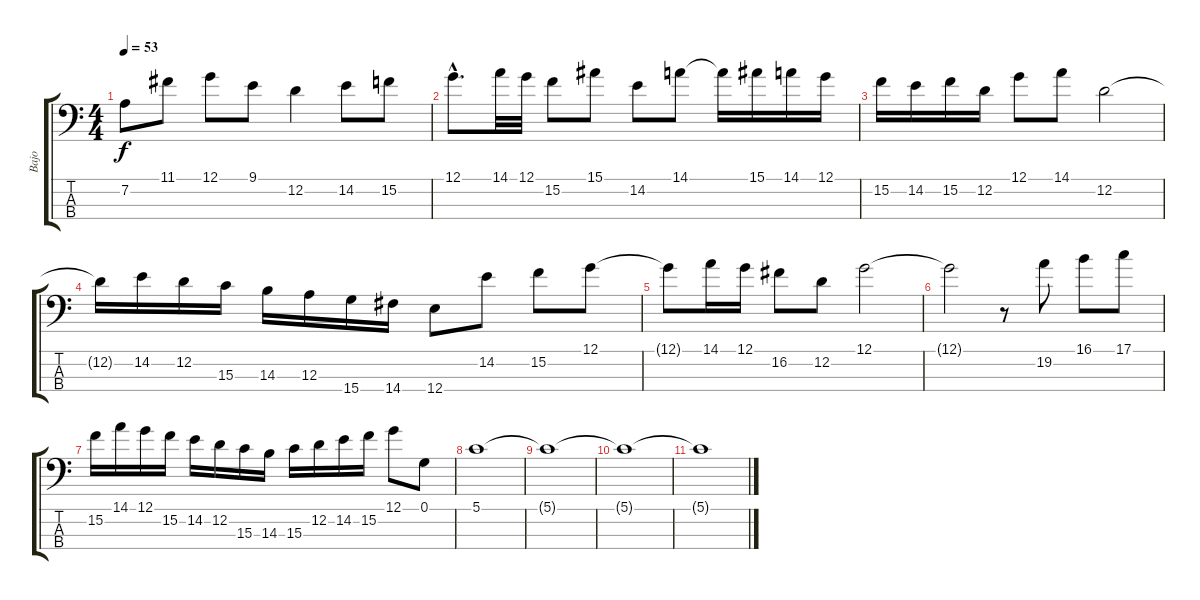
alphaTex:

\track ("Bajo" "Bajo") {instrument electricbassfinger}
\staff {score tabs}
\tuning (G2 D2 A1 E1) {hide}
\ts (4 4)
\tempo 53
\clef f4
\ks c
7.2.8{dy f} 11.1.8 12.1.8 9.1.8 12.2.4 14.2.8 15.2.8 |
12.1{hac}.8{d} 14.1.32 12.1.32 15.2.8 15.1.8 14.2.8 14.1.8 14.1{t}.16 15.1.16 14.1.16 12.1.16 |
15.2.16 14.2.16 15.2.16 12.2.16 12.1.8 14.1.8 12.2.2 |
12.2{t}.16 14.2.16 12.2.16 15.3.16 14.3.16 12.3.16 15.4.16 14.4.16 12.4.8 14.2.8 15.2.8 12.1.8 |
12.1{t}.8 14.1.16 12.1.16 16.2.8 12.2.8 12.1.2 |
12.1{t}.2 r.8 19.2.8 16.1.8 17.1.8 |
15.2.16 14.1.16 12.1.16 15.2.16 14.2.16 12.2.16 15.3.16 14.3.16 15.3.16 12.2.16 14.2.16 15.2.16 12.1.8 0.1.8 |
5.1.1 |
5.1{t}.1 |
5.1{t}.1 |
5.1{t}.1
